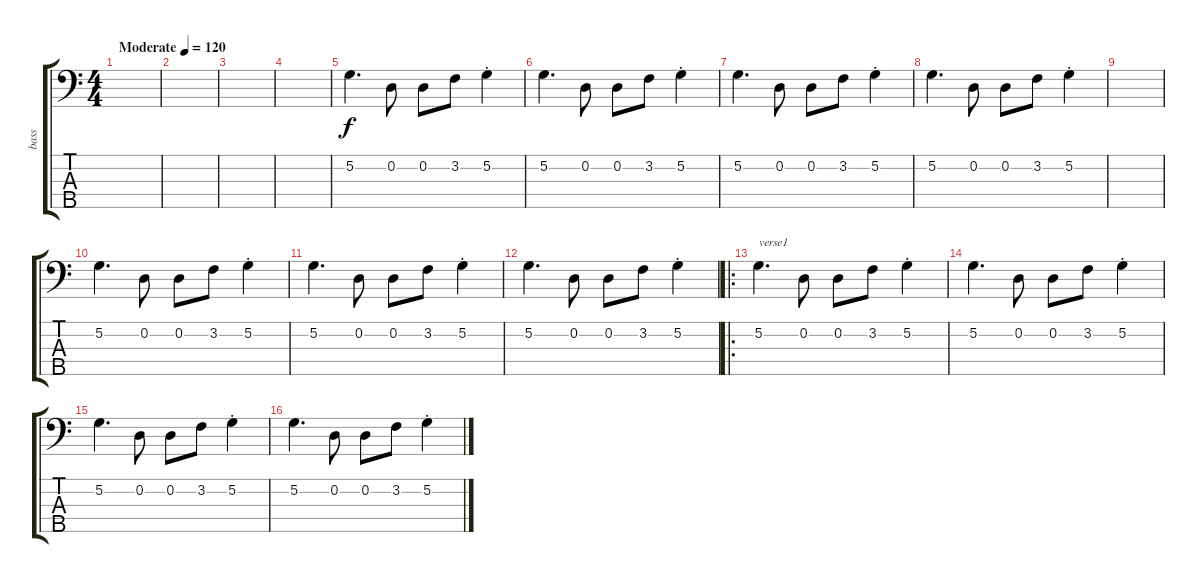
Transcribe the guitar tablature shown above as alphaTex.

\track ("bass" "bass") {instrument electricbassfinger}
\staff {score tabs}
\tuning (G2 D2 A1 E1 B0) {hide}
\ts (4 4)
\tempo (120 "Moderate")
\clef f4
\ks c
|
|
|
|
5.2.4{d} 0.2.8 0.2.8 3.2.8 5.2{st}.4 |
5.2.4{d} 0.2.8 0.2.8 3.2.8 5.2{st}.4 |
5.2.4{d} 0.2.8 0.2.8 3.2.8 5.2{st}.4 |
5.2.4{d} 0.2.8 0.2.8 3.2.8 5.2{st}.4 |
|
5.2.4{d} 0.2.8 0.2.8 3.2.8 5.2{st}.4 |
5.2.4{d} 0.2.8 0.2.8 3.2.8 5.2{st}.4 |
5.2.4{d} 0.2.8 0.2.8 3.2.8 5.2{st}.4 |
\ro
5.2.4{d txt "verse1"} 0.2.8 0.2.8 3.2.8 5.2{st}.4 |
5.2.4{d} 0.2.8 0.2.8 3.2.8 5.2{st}.4 |
5.2.4{d} 0.2.8 0.2.8 3.2.8 5.2{st}.4 |
5.2.4{d} 0.2.8 0.2.8 3.2.8 5.2{st}.4
